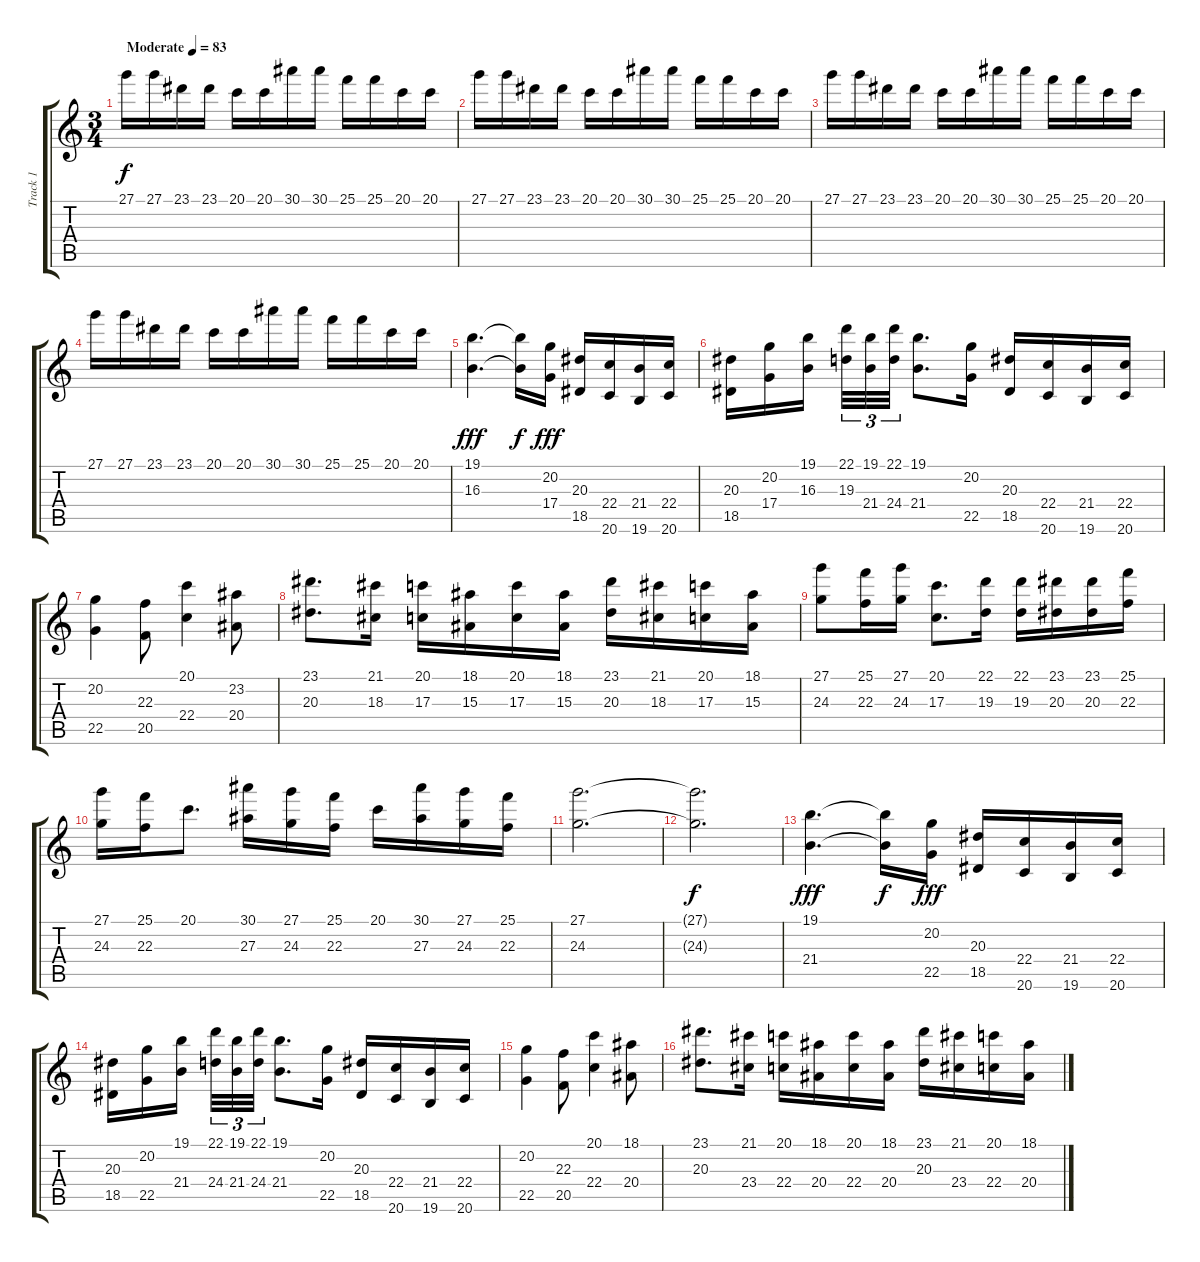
\track ("Track 1" "Track 1") {instrument acousticgrandpiano}
\staff {score tabs}
\tuning (E4 B3 G3 D3 A2 E2) {hide}
\ts (3 4)
\tempo (83 "Moderate")
\clef g2
\ks c
27.1.16{dy f instrument celesta} 27.1.16 23.1.16 23.1.16 20.1.16 20.1.16 30.1.16 30.1.16 25.1.16 25.1.16 20.1.16 20.1.16 |
27.1.16 27.1.16 23.1.16 23.1.16 20.1.16 20.1.16 30.1.16 30.1.16 25.1.16 25.1.16 20.1.16 20.1.16 |
27.1.16 27.1.16 23.1.16 23.1.16 20.1.16 20.1.16 30.1.16 30.1.16 25.1.16 25.1.16 20.1.16 20.1.16 |
27.1.16 27.1.16 23.1.16 23.1.16 20.1.16 20.1.16 30.1.16 30.1.16 25.1.16 25.1.16 20.1.16 20.1.16 |
(19.1 16.3).4{d dy fff instrument acousticgrandpiano} (19.1{t} 16.3{t}).16{dy f} (20.2 17.4).16{dy fff} (20.3 18.5).16 (22.4 20.6).16 (21.4 19.6).16 (22.4 20.6).16 |
(20.3 18.5).16 (20.2 17.4).16 (19.1 16.3).16{beam splitsecondary} (22.1 19.3).32{tu (3 2)} (19.1 21.4).32{tu (3 2)} (22.1 24.4).32{tu (3 2)} (19.1 21.4).8{d} (20.2 22.5).16 (20.3 18.5).16 (22.4 20.6).16 (21.4 19.6).16 (22.4 20.6).16 |
(20.2 22.5).4 (22.3 20.5).8 (20.1 22.4).4 (23.2 20.4).8 |
(23.1 20.3).8{d} (21.1 18.3).16 (20.1 17.3).16 (18.1 15.3).16 (20.1 17.3).16 (18.1 15.3).16 (23.1 20.3).16 (21.1 18.3).16 (20.1 17.3).16 (18.1 15.3).16 |
(27.1 24.3).8 (25.1 22.3).16 (27.1 24.3).16 (20.1 17.3).8{d} (22.1 19.3).16 (22.1 19.3).16 (23.1 20.3).16 (23.1 20.3).16 (25.1 22.3).16 |
(27.1 24.3).16 (25.1 22.3).16 20.1.8{d} (30.1 27.3).16 (27.1 24.3).16 (25.1 22.3).16 20.1.16 (30.1 27.3).16 (27.1 24.3).16 (25.1 22.3).16 |
(27.1 24.3).2{d} |
(27.1{t} 24.3{t}).2{d dy f} |
(19.1 21.4).4{d dy fff} (19.1{t} 21.4{t}).16{dy f} (20.2 22.5).16{dy fff} (20.3 18.5).16 (22.4 20.6).16 (21.4 19.6).16 (22.4 20.6).16 |
(20.3 18.5).16 (20.2 22.5).16 (19.1 21.4).16{beam splitsecondary} (22.1 24.4).32{tu (3 2)} (19.1 21.4).32{tu (3 2)} (22.1 24.4).32{tu (3 2)} (19.1 21.4).8{d} (20.2 22.5).16 (20.3 18.5).16 (22.4 20.6).16 (21.4 19.6).16 (22.4 20.6).16 |
(20.2 22.5).4 (22.3 20.5).8 (20.1 22.4).4 (18.1 20.4).8 |
(23.1 20.3).8{d} (21.1 23.4).16 (20.1 22.4).16 (18.1 20.4).16 (20.1 22.4).16 (18.1 20.4).16 (23.1 20.3).16 (21.1 23.4).16 (20.1 22.4).16 (18.1 20.4).16
